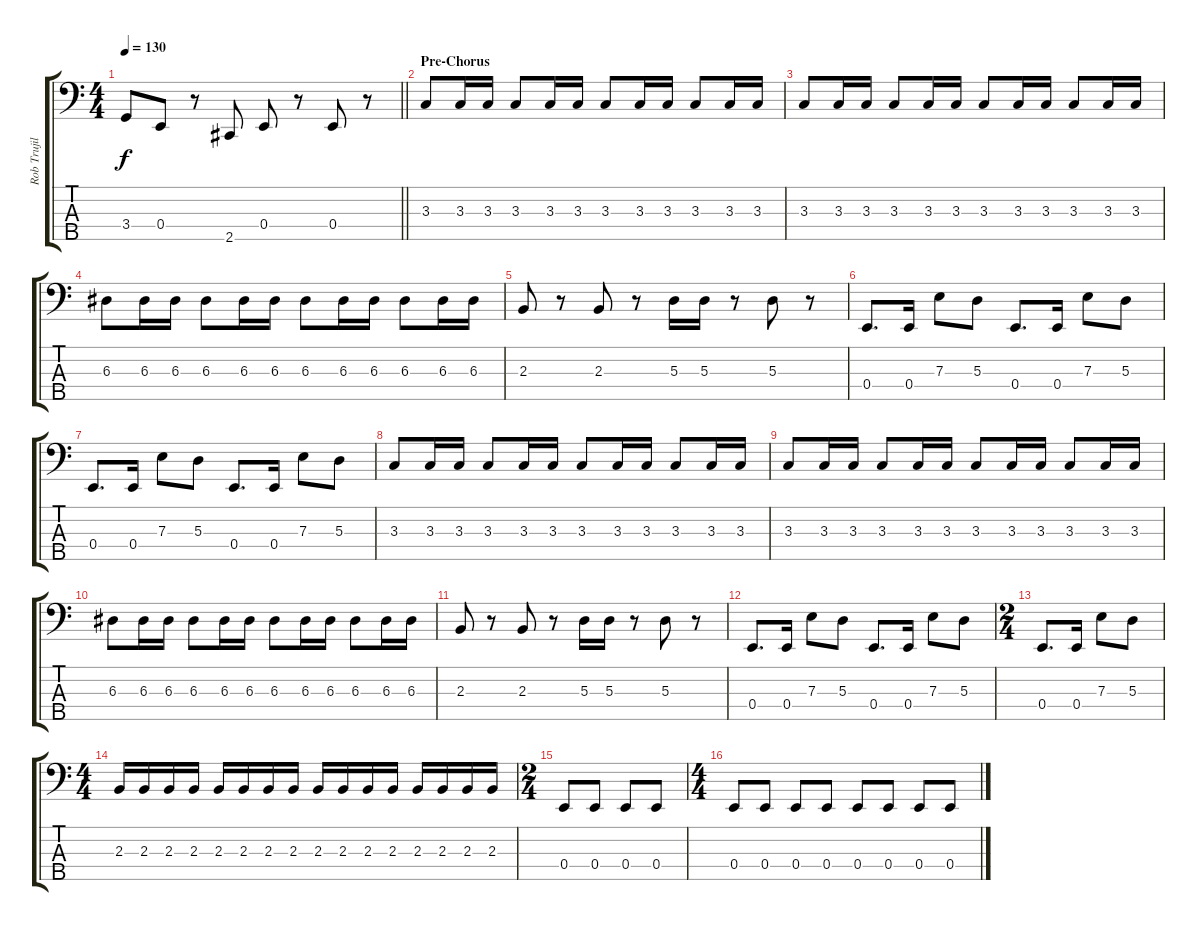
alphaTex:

\track ("Rob Trujilo" "Rob Trujil") {instrument electricbassfinger}
\staff {score tabs}
\tuning (G2 D2 A1 E1 B0) {hide}
\ts (4 4)
\tempo 130
\clef f4
\barLineRight lightlight
\ks c
3.4.8{dy f} 0.4.8 r.8 2.5.8 0.4.8 r.8 0.4.8 r.8 |
\section ("" "Pre-Chorus")
3.3.8 3.3.16 3.3.16 3.3.8 3.3.16 3.3.16 3.3.8 3.3.16 3.3.16 3.3.8 3.3.16 3.3.16 |
3.3.8 3.3.16 3.3.16 3.3.8 3.3.16 3.3.16 3.3.8 3.3.16 3.3.16 3.3.8 3.3.16 3.3.16 |
6.3.8 6.3.16 6.3.16 6.3.8 6.3.16 6.3.16 6.3.8 6.3.16 6.3.16 6.3.8 6.3.16 6.3.16 |
2.3.8 r.8 2.3.8 r.8 5.3.16 5.3.16 r.8 5.3.8 r.8 |
0.4.8{d} 0.4.16 7.3.8 5.3.8 0.4.8{d} 0.4.16 7.3.8 5.3.8 |
0.4.8{d} 0.4.16 7.3.8 5.3.8 0.4.8{d} 0.4.16 7.3.8 5.3.8 |
3.3.8 3.3.16 3.3.16 3.3.8 3.3.16 3.3.16 3.3.8 3.3.16 3.3.16 3.3.8 3.3.16 3.3.16 |
3.3.8 3.3.16 3.3.16 3.3.8 3.3.16 3.3.16 3.3.8 3.3.16 3.3.16 3.3.8 3.3.16 3.3.16 |
6.3.8 6.3.16 6.3.16 6.3.8 6.3.16 6.3.16 6.3.8 6.3.16 6.3.16 6.3.8 6.3.16 6.3.16 |
2.3.8 r.8 2.3.8 r.8 5.3.16 5.3.16 r.8 5.3.8 r.8 |
0.4.8{d} 0.4.16 7.3.8 5.3.8 0.4.8{d} 0.4.16 7.3.8 5.3.8 |
\ts (2 4)
0.4.8{d} 0.4.16 7.3.8 5.3.8 |
\ts (4 4)
2.3.16 2.3.16 2.3.16 2.3.16 2.3.16 2.3.16 2.3.16 2.3.16 2.3.16 2.3.16 2.3.16 2.3.16 2.3.16 2.3.16 2.3.16 2.3.16 |
\ts (2 4)
0.4.8 0.4.8 0.4.8 0.4.8 |
\ts (4 4)
0.4.8 0.4.8 0.4.8 0.4.8 0.4.8 0.4.8 0.4.8 0.4.8
